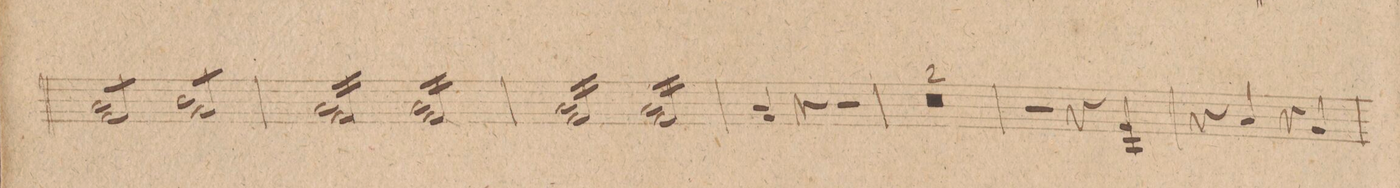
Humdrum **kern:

**kern	**dynam
*I"Violino IIdo	*
*clefG2	*
*k[f#c#g#]	*
*met(c|)	*
*M2/2	*
8aL 8f#/	.
8a 8f#/	.
8a 8f#/	.
8aJ 8f#/	.
8bL 8g#/	.
8b 8g#/	.
8b 8g#/	.
8bJ 8g#/	.
=69	=69
16aLL 16f#/	.
16a 16f#/	.
16a 16f#/	.
16a 16f#/	.
16a 16f#/	.
16a 16f#/	.
16a 16f#/	.
16aJJ 16f#/	.
16aLL 16f#/	.
16a 16f#/	.
16a 16f#/	.
16a 16f#/	.
16a 16f#/	.
16a 16f#/	.
16a 16f#/	.
16aJJ 16f#/	.
=70	=70
16aLL 16f#/	.
16a 16f#/	.
16a 16f#/	.
16a 16f#/	.
16a 16f#/	.
16a 16f#/	.
16a 16f#/	.
16aJJ 16f#/	.
16aLL 16f#/	.
16a 16f#/	.
16a 16f#/	.
16a 16f#/	.
16a 16f#/	.
16a 16f#/	.
16a 16f#/	.
16aJJ 16f#/	.
=71	=71
4a 4f#/	.
4r	.
2r	.
=72	=72
0r	.
=73	=73
=74	=74
2r	.
4r	.
4f# 4A/	.
=75	=75
4r	.
4a/	.
4r	.
4g#/	.
=76	=76
*-	*-
